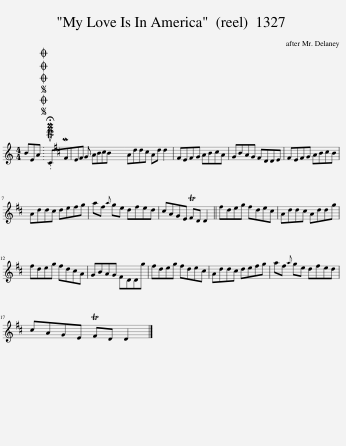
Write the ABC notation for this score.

X:1
L:1/8
M:4/4
I:linebreak $
K:C
V:1 treble
V:1
 BEA |SOSOOO .!fermata!PMTuCM^FEF G AB^cB | Add^c Ad d2 | ^FEFG AB^cA | GBAG ^FDDE | %5
 ^FEFG AB^cB |$ Add^c de^fg | a^f{a} ge dfed | ^cAGE T^FD D2 || ^fdeg fde^c | %10
 Add^c Addg |$ ^fdeg fd^cA | GBAG ^FDDg | ^fdeg fde^c | Add^c de^fg | %15
 a^f{a} ge dfed |$ ^cAGE T^FD D2 |] %17
